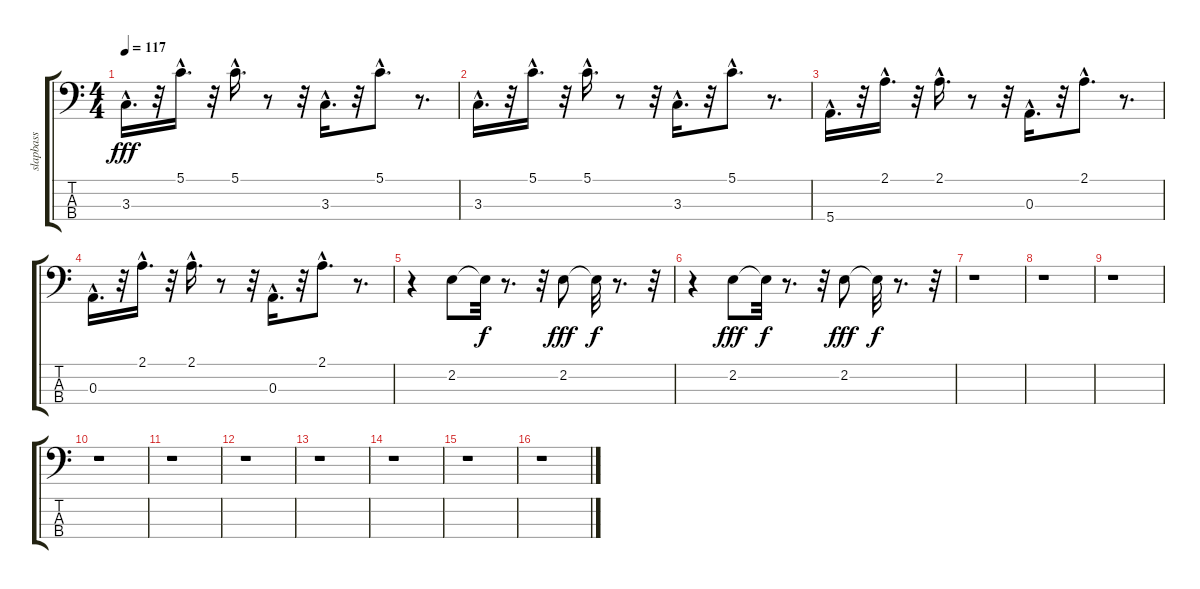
\track ("slapbass" "slapbass") {instrument slapbass1}
\staff {score tabs}
\tuning (G2 D2 A1 E1) {hide}
\ts (4 4)
\tempo 117
\clef f4
\ks c
3.3{hac}.16{d dy fff} r.32 5.1{hac}.16{d} r.32 5.1{hac}.16{d} r.8 r.32 3.3{hac}.16{d} r.32 5.1{hac}.8{d} r.8{d} |
3.3{hac}.16{d} r.32 5.1{hac}.16{d} r.32 5.1{hac}.16{d} r.8 r.32 3.3{hac}.16{d} r.32 5.1{hac}.8{d} r.8{d} |
5.4{hac}.16{d} r.32 2.1{hac}.16{d} r.32 2.1{hac}.16{d} r.8 r.32 0.3{hac}.16{d} r.32 2.1{hac}.8{d} r.8{d} |
0.3{hac}.16{d} r.32 2.1{hac}.16{d} r.32 2.1{hac}.16{d} r.8 r.32 0.3{hac}.16{d} r.32 2.1{hac}.8{d} r.8{d} |
r.4 2.2.8 2.2{t}.32{dy f} r.8{d} r.32 2.2.8{dy fff} 2.2{t}.32{dy f} r.8{d} r.32 |
r.4 2.2.8{dy fff} 2.2{t}.32{dy f} r.8{d} r.32 2.2.8{dy fff} 2.2{t}.32{dy f} r.8{d} r.32 |
r.1 |
r.1 |
r.1 |
r.1 |
r.1 |
r.1 |
r.1 |
r.1 |
r.1 |
r.1
